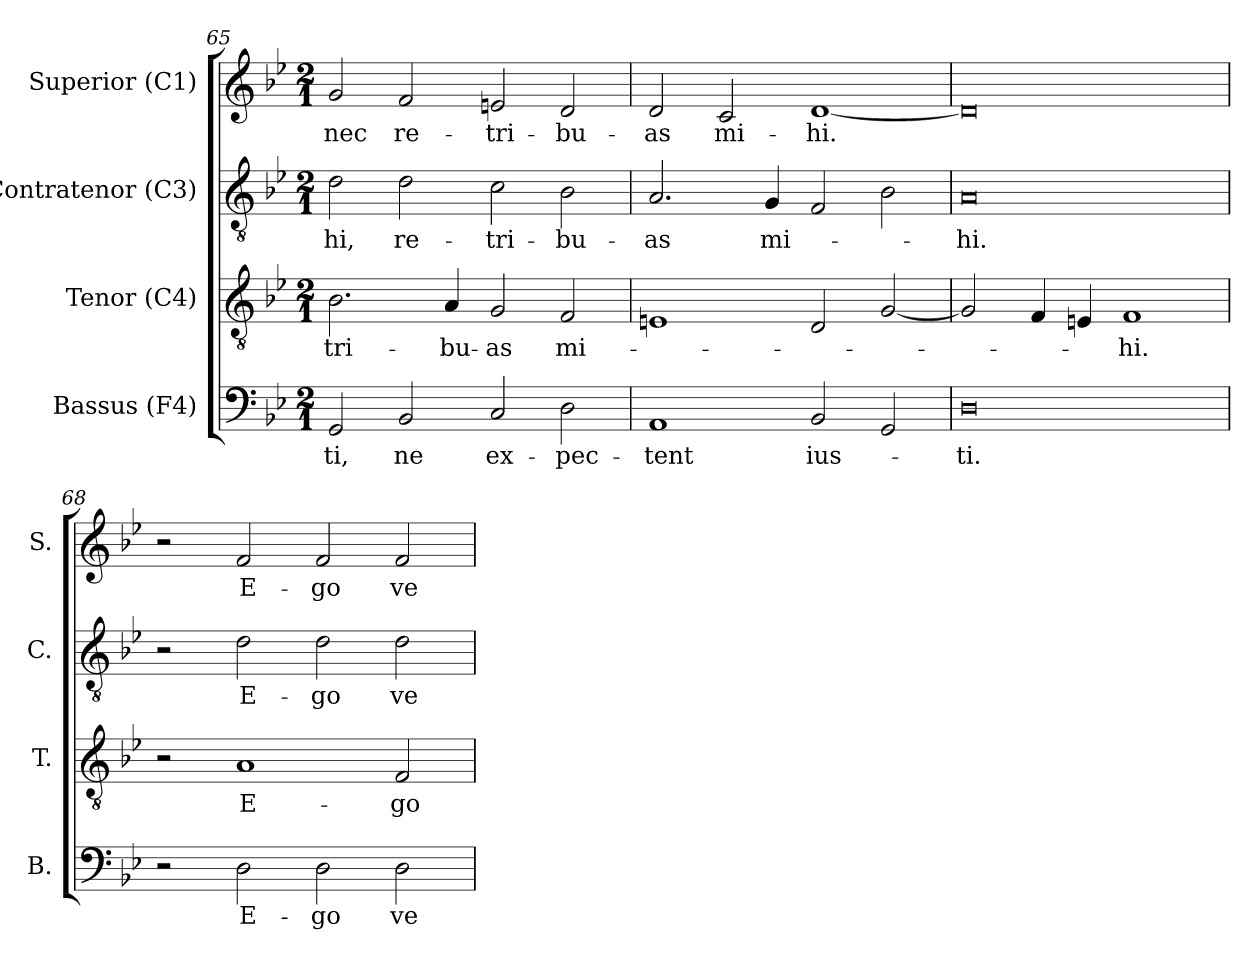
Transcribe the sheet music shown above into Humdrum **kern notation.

**kern	**text	**kern	**text	**kern	**text	**kern	**text
*part4	*part4	*part3	*part3	*part2	*part2	*part1	*part1
*staff4	*staff4	*staff3	*staff3	*staff2	*staff2	*staff1	*staff1
*I"Bassus (F4)	*	*I"Tenor (C4)	*	*I"Contratenor (C3)	*	*I"Superior (C1)	*
*I'B.	*	*I'T.	*	*I'C.	*	*I'S.	*
*clefF4	*	*clefGv2	*	*clefGv2	*	*clefG2	*
*	*	*ITrd7c12	*	*ITrd7c12	*	*	*
*k[b-e-]	*	*k[b-e-]	*	*k[b-e-]	*	*k[b-e-]	*
*B-:	*	*B-:	*	*B-:	*	*B-:	*
*M2/1	*	*M2/1	*	*M2/1	*	*M2/1	*
=65	=65	=65	=65	=65	=65	=65	=65
!	!LO:LY:b:color=#000000	!	!	!	!	!	!
!	!	!	!LO:LY:b:color=#000000	!	!	!	!
!	!	!	!	!	!LO:LY:b:color=#000000	!	!
!	!	!	!	!	!	!	!LO:LY:b:color=#000000
2GGi/	-ti,	2.BB-i\	-tri-	2Di\	-hi,	2gi/	-nec
!	!LO:LY:b:color=#000000	!	!	!	!	!	!
!	!	!	!	!	!LO:LY:b:color=#000000	!	!
!	!	!	!	!	!	!	!LO:LY:b:color=#000000
2BB-i/	ne	.	.	2Di\	re-	2fi/	re-
!	!	!	!LO:LY:b:color=#000000	!	!	!	!
.	.	4AAi/	-bu-	.	.	.	.
!	!LO:LY:b:color=#000000	!	!	!	!	!	!
!	!	!	!LO:LY:b:color=#000000	!	!	!	!
!	!	!	!	!	!LO:LY:b:color=#000000	!	!
!	!	!	!	!	!	!	!LO:LY:b:color=#000000
2Ci/	ex-	2GGi/	-as	2Ci\	-tri-	2eni/	-tri-
!	!LO:LY:b:color=#000000	!	!	!	!	!	!
!	!	!	!LO:LY:b:color=#000000	!	!	!	!
!	!	!	!	!	!LO:LY:b:color=#000000	!	!
!	!	!	!	!	!	!	!LO:LY:b:color=#000000
2Di\	-pec-	2FFi/	mi-	2BB-i\	-bu-	2di/	-bu-
=66	=66	=66	=66	=66	=66	=66	=66
!	!LO:LY:b:color=#000000	!	!	!	!	!	!
!	!	!	!	!	!LO:LY:b:color=#000000	!	!
!	!	!	!	!	!	!	!LO:LY:b:color=#000000
1AAi	-tent	1EEi	.	2.AAi/	-as	2di/	-as
!	!	!	!	!	!	!	!LO:LY:b:color=#000000
.	.	.	.	.	.	2ci/	mi-
!	!	!	!	!	!LO:LY:b:color=#000000	!	!
.	.	.	.	4GGi/	mi-	.	.
!	!LO:LY:b:color=#000000	!	!	!	!	!	!
!	!	!	!	!	!	!	!LO:LY:b:color=#000000
2BB-i/	ius-	2DDi/	.	2FFi/	.	[1di	-hi.
2GGi/	.	[2GGi/	.	2BB-i\	.	.	.
=67	=67	=67	=67	=67	=67	=67	=67
!	!LO:LY:b:color=#000000	!	!	!	!	!	!
!	!	!	!	!	!LO:LY:b:color=#000000	!	!
0Di	-ti.	2GGi/]	.	0AAi	-hi.	0di]	.
.	.	4FFi/	.	.	.	.	.
.	.	4EEi/	.	.	.	.	.
!	!	!	!LO:LY:b:color=#000000	!	!	!	!
.	.	1FFi	-hi.	.	.	.	.
!!LO:PB:g=z
=68	=68	=68	=68	=68	=68	=68	=68
2r	.	2r	.	2r	.	2r	.
!	!LO:LY:b:color=#000000	!	!	!	!	!	!
!	!	!	!LO:LY:b:color=#000000	!	!	!	!
!	!	!	!	!	!LO:LY:b:color=#000000	!	!
!	!	!	!	!	!	!	!LO:LY:b:color=#000000
2Di\	E-	1AAi	E-	2Di\	E-	2fi/	E-
!	!LO:LY:b:color=#000000	!	!	!	!	!	!
!	!	!	!	!	!LO:LY:b:color=#000000	!	!
!	!	!	!	!	!	!	!LO:LY:b:color=#000000
2Di\	-go	.	.	2Di\	-go	2fi/	-go
!	!LO:LY:b:color=#000000	!	!	!	!	!	!
!	!	!	!LO:LY:b:color=#000000	!	!	!	!
!	!	!	!	!	!LO:LY:b:color=#000000	!	!
!	!	!	!	!	!	!	!LO:LY:b:color=#000000
2Di\	ve-	2FFi/	-go	2Di\	ve-	2fi/	ve-
=	=	=	=	=	=	=	=
*-	*-	*-	*-	*-	*-	*-	*-
